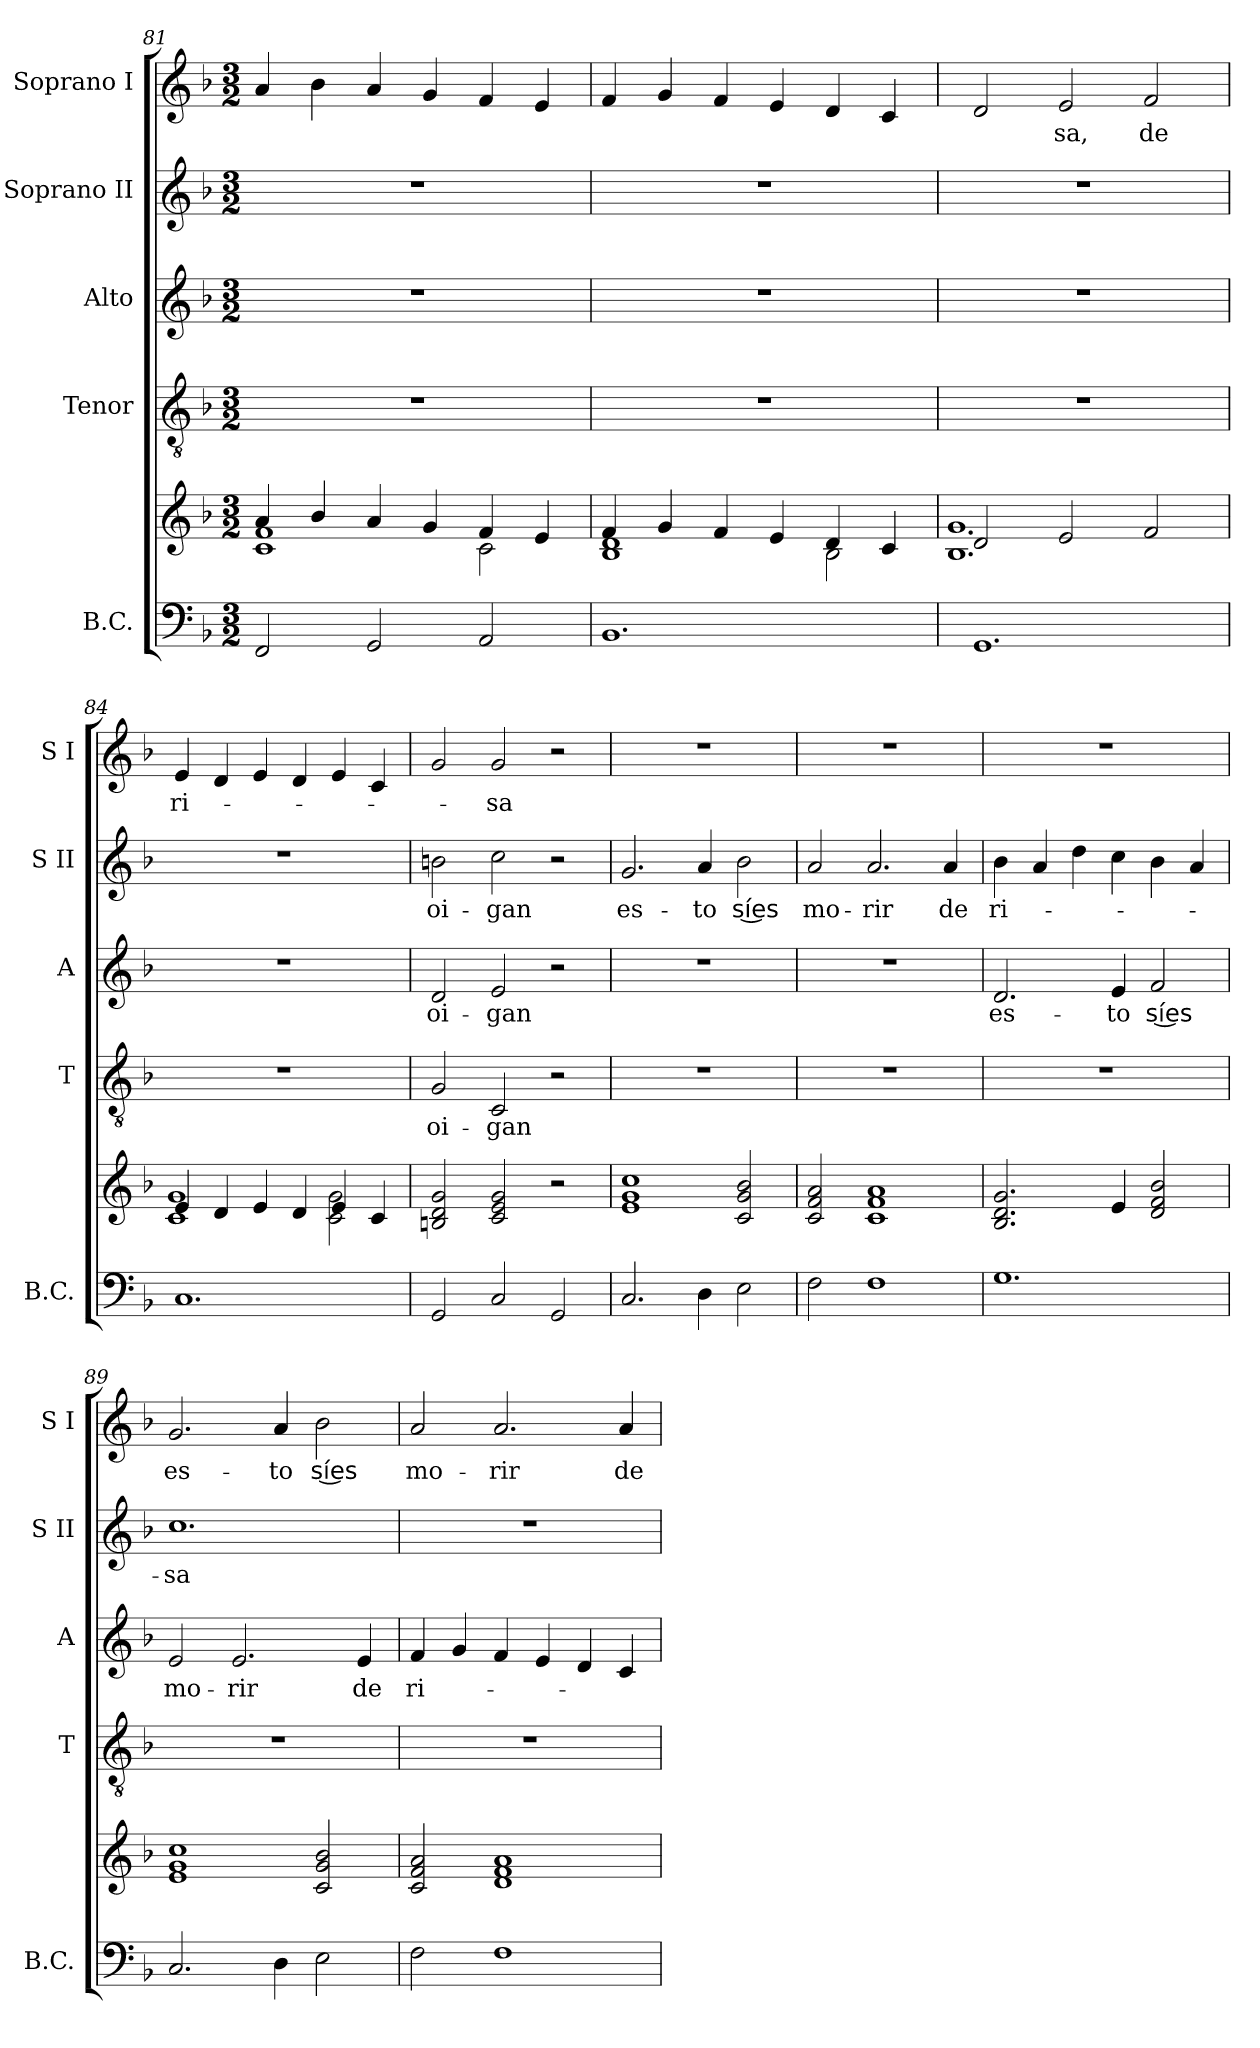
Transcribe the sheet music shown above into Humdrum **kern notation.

**kern	**kern	**kern	**text	**kern	**text	**kern	**text	**kern	**text
*part5	*part5	*part4	*part4	*part3	*part3	*part2	*part2	*part1	*part1
*staff6	*staff5	*staff4	*staff4	*staff3	*staff3	*staff2	*staff2	*staff1	*staff1
*I"B.C.	*	*I"Tenor	*	*I"Alto	*	*I"Soprano II	*	*I"Soprano I	*
*I'B.C.	*	*I'T	*	*I'A	*	*I'S II	*	*I'S I	*
*clefF4	*clefG2	*clefGv2	*	*clefG2	*	*clefG2	*	*clefG2	*
*k[b-]	*k[b-]	*k[b-]	*	*k[b-]	*	*k[b-]	*	*k[b-]	*
*F:	*F:	*F:	*	*F:	*	*F:	*	*F:	*
*M3/2	*M3/2	*M3/2	*	*M3/2	*	*M3/2	*	*M3/2	*
=81	=81	=81	=81	=81	=81	=81	=81	=81	=81
*	*^	*	*	*	*	*	*	*	*
2FF/	4a/	1c 1f	1.r	.	1.r	.	1.r	.	4a/	.
.	4b-/	.	.	.	.	.	.	.	4b-\	.
2GG/	4a/	.	.	.	.	.	.	.	4a/	.
.	4g/	.	.	.	.	.	.	.	4g/	.
2AA/	4f/	2c\	.	.	.	.	.	.	4f/	.
.	4e/	.	.	.	.	.	.	.	4e/	.
=82	=82	=82	=82	=82	=82	=82	=82	=82	=82	=82
1.BB-	4f/	1B- 1d	1.r	.	1.r	.	1.r	.	4f/	.
.	4g/	.	.	.	.	.	.	.	4g/	.
.	4f/	.	.	.	.	.	.	.	4f/	.
.	4e/	.	.	.	.	.	.	.	4e/	.
.	4d/	2B-\	.	.	.	.	.	.	4d/	.
.	4c/	.	.	.	.	.	.	.	4c/	.
=83	=83	=83	=83	=83	=83	=83	=83	=83	=83	=83
1.GG	2d/	1.B- 1.g	1.r	.	1.r	.	1.r	.	2d/	.
!	!	!	!	!	!	!	!	!	!	!LO:LY:b
.	2e/	.	.	.	.	.	.	.	2e/	-sa,
!	!	!	!	!	!	!	!	!	!	!LO:LY:b
.	2f/	.	.	.	.	.	.	.	2f/	de
=84	=84	=84	=84	=84	=84	=84	=84	=84	=84	=84
!	!	!	!	!	!	!	!	!	!	!LO:LY:b
1.C	4e/	1c 1g	1.r	.	1.r	.	1.r	.	4e/	ri-
.	4d/	.	.	.	.	.	.	.	4d/	.
.	4e/	.	.	.	.	.	.	.	4e/	.
.	4d/	.	.	.	.	.	.	.	4d/	.
.	4e/	2c\ 2g\	.	.	.	.	.	.	4e/	.
.	4c/	.	.	.	.	.	.	.	4c/	.
*	*v	*v	*	*	*	*	*	*	*	*
!!LO:PB:g=z
=85	=85	=85	=85	=85	=85	=85	=85	=85	=85
!	!	!	!LO:LY:b	!	!LO:LY:b	!	!LO:LY:b	!	!
2GG/	2Bn/ 2d/ 2g/	2G/	oi-	2d/	oi-	2bn\	oi-	2g/	.
!	!	!	!LO:LY:b	!	!LO:LY:b	!	!LO:LY:b	!	!LO:LY:b
2C/	2c/ 2e/ 2g/	2C/	-gan	2e/	-gan	2cc\	-gan	2g/	-sa
2GG/	2r	2r	.	2r	.	2r	.	2r	.
=86	=86	=86	=86	=86	=86	=86	=86	=86	=86
!	!	!	!	!	!	!	!LO:LY:b	!	!
2.C/	1e 1g 1cc	1.r	.	1.r	.	2.g/	es-	1.r	.
!	!	!	!	!	!	!	!LO:LY:b	!	!
4D\	.	.	.	.	.	4a/	-to	.	.
!	!	!	!	!	!	!	!LO:LY:b	!	!
2E\	2c/ 2g/ 2b-/	.	.	.	.	2b-\	sí͜es	.	.
=87	=87	=87	=87	=87	=87	=87	=87	=87	=87
!	!	!	!	!	!	!	!LO:LY:b	!	!
2F\	2c/ 2f/ 2a/	1.r	.	1.r	.	2a/	mo-	1.r	.
!	!	!	!	!	!	!	!LO:LY:b	!	!
1F	1c 1f 1a	.	.	.	.	2.a/	-rir	.	.
!	!	!	!	!	!	!	!LO:LY:b	!	!
.	.	.	.	.	.	4a/	de	.	.
=88	=88	=88	=88	=88	=88	=88	=88	=88	=88
!	!	!	!	!	!LO:LY:b	!	!LO:LY:b	!	!
1.G	2.B-/ 2.d/ 2.g/	1.r	.	2.d/	es-	4b-\	ri-	1.r	.
.	.	.	.	.	.	4a/	.	.	.
.	.	.	.	.	.	4dd\	.	.	.
!	!	!	!	!	!LO:LY:b	!	!	!	!
.	4e/	.	.	4e/	-to	4cc\	.	.	.
!	!	!	!	!	!LO:LY:b	!	!	!	!
.	2d/ 2f/ 2b-/	.	.	2f/	sí͜es	4b-\	.	.	.
.	.	.	.	.	.	4a/	.	.	.
=89	=89	=89	=89	=89	=89	=89	=89	=89	=89
!	!	!	!	!	!LO:LY:b	!	!LO:LY:b	!	!LO:LY:b
2.C/	1e 1g 1cc	1.r	.	2e/	mo-	1.cc	-sa	2.g/	es-
!	!	!	!	!	!LO:LY:b	!	!	!	!
.	.	.	.	2.e/	-rir	.	.	.	.
!	!	!	!	!	!	!	!	!	!LO:LY:b
4D\	.	.	.	.	.	.	.	4a/	-to
!	!	!	!	!	!	!	!	!	!LO:LY:b
2E\	2c/ 2g/ 2b-/	.	.	.	.	.	.	2b-\	sí͜es
!	!	!	!	!	!LO:LY:b	!	!	!	!
.	.	.	.	4e/	de	.	.	.	.
=90	=90	=90	=90	=90	=90	=90	=90	=90	=90
!	!	!	!	!	!LO:LY:b	!	!	!	!LO:LY:b
2F\	2c/ 2f/ 2a/	1.r	.	4f/	ri-	1.r	.	2a/	mo-
.	.	.	.	4g/	.	.	.	.	.
!	!	!	!	!	!	!	!	!	!LO:LY:b
1F	1d 1f 1a	.	.	4f/	.	.	.	2.a/	-rir
.	.	.	.	4e/	.	.	.	.	.
.	.	.	.	4d/	.	.	.	.	.
!	!	!	!	!	!	!	!	!	!LO:LY:b
.	.	.	.	4c/	.	.	.	4a/	de
=	=	=	=	=	=	=	=	=	=
*-	*-	*-	*-	*-	*-	*-	*-	*-	*-
